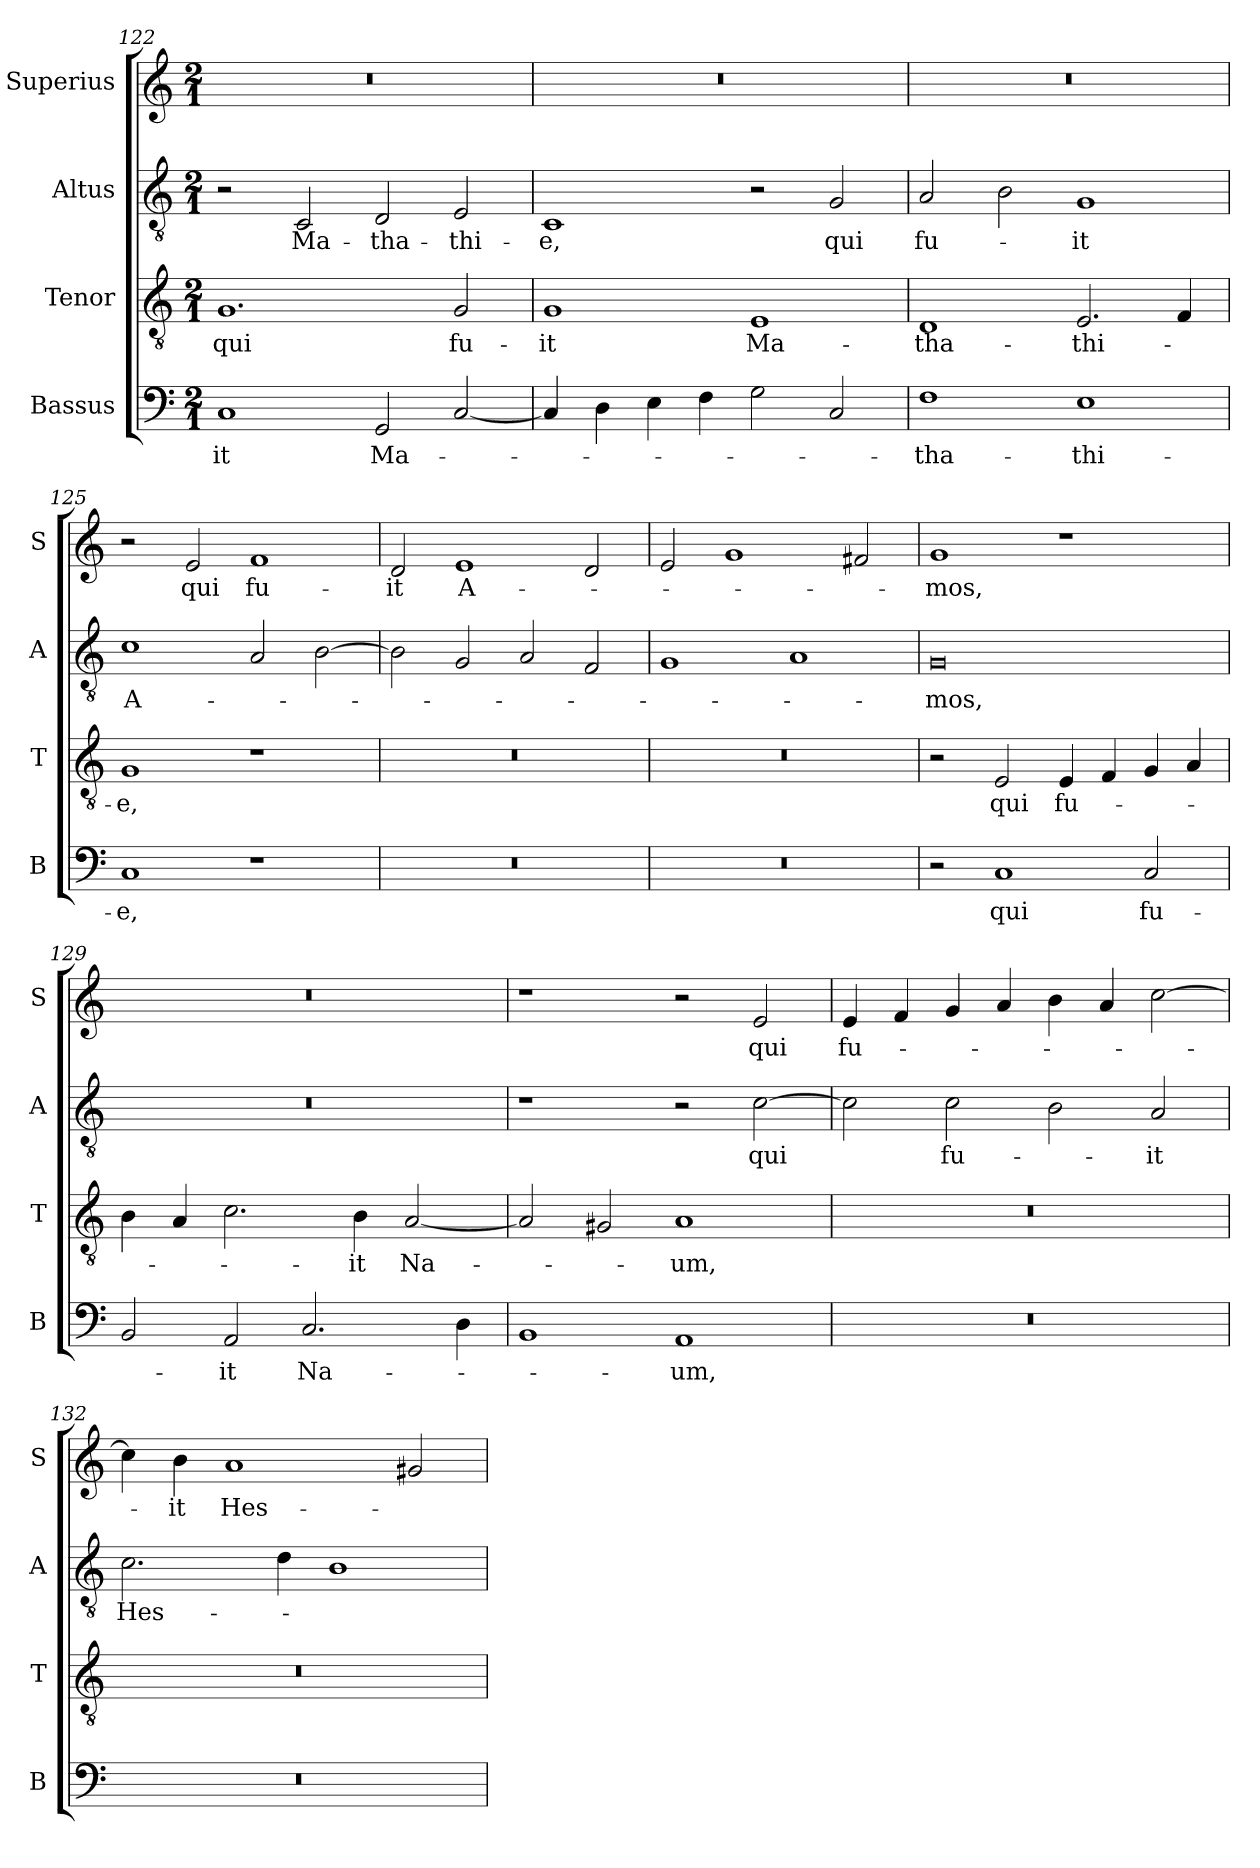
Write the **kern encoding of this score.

**kern	**text	**kern	**text	**kern	**text	**kern	**text
*part4	*part4	*part3	*part3	*part2	*part2	*part1	*part1
*staff4	*staff4	*staff3	*staff3	*staff2	*staff2	*staff1	*staff1
*I"Bassus	*	*I"Tenor	*	*I"Altus	*	*I"Superius	*
*I'B	*	*I'T	*	*I'A	*	*I'S	*
*clefF4	*	*clefGv2	*	*clefGv2	*	*clefG2	*
*k[]	*	*k[]	*	*k[]	*	*k[]	*
*M2/1	*	*M2/1	*	*M2/1	*	*M2/1	*
=122	=122	=122	=122	=122	=122	=122	=122
1C	-it	1.G	qui	2r	.	0r	.
.	.	.	.	2C/	Ma-	.	.
2GG/	Ma-	.	.	2D/	-tha-	.	.
[2C/	.	2G/	fu-	2E/	-thi-	.	.
=123	=123	=123	=123	=123	=123	=123	=123
4C/]	.	1G	-it	1C	-e,	0r	.
4D\	.	.	.	.	.	.	.
4E\	.	.	.	.	.	.	.
4F\	.	.	.	.	.	.	.
2G\	.	1E	Ma-	2r	.	.	.
2C/	.	.	.	2G/	qui	.	.
=124	=124	=124	=124	=124	=124	=124	=124
1F	-tha-	1D	-tha-	2A/	fu-	0r	.
.	.	.	.	2B\	.	.	.
1E	thi-	2.E/	-thi-	1G	-it	.	.
.	.	4F/	.	.	.	.	.
=125	=125	=125	=125	=125	=125	=125	=125
1C	-e,	1G	-e,	1c	A-	2r	.
.	.	.	.	.	.	2e/	qui
1r	.	1r	.	2A/	.	1f	fu-
.	.	.	.	[2B\	.	.	.
=126	=126	=126	=126	=126	=126	=126	=126
0r	.	0r	.	2B\]	.	2d/	-it
.	.	.	.	2G/	.	1e	A-
.	.	.	.	2A/	.	.	.
.	.	.	.	2F/	.	2d/	.
=127	=127	=127	=127	=127	=127	=127	=127
0r	.	0r	.	1G	.	2e/	.
.	.	.	.	.	.	1g	.
.	.	.	.	1A	.	.	.
.	.	.	.	.	.	2f#X/	.
=128	=128	=128	=128	=128	=128	=128	=128
2r	.	2r	.	0G	-mos,	1g	-mos,
1C	qui	2E/	qui	.	.	.	.
.	.	4E/	fu-	.	.	1r	.
.	.	4F/	.	.	.	.	.
2C/	fu-	4G/	.	.	.	.	.
.	.	4A/	.	.	.	.	.
=129	=129	=129	=129	=129	=129	=129	=129
2BB/	.	4B\	.	0r	.	0r	.
.	.	4A/	.	.	.	.	.
2AA/	-it	2.c\	.	.	.	.	.
2.C/	Na-	.	.	.	.	.	.
.	.	4B\	-it	.	.	.	.
.	.	[2A/	Na-	.	.	.	.
4D\	.	.	.	.	.	.	.
=130	=130	=130	=130	=130	=130	=130	=130
1BB	.	2A/]	.	1r	.	1r	.
.	.	2G#X/	.	.	.	.	.
1AA	-um,	1A	-um,	2r	.	2r	.
.	.	.	.	[2c\	qui	2e/	qui
=131	=131	=131	=131	=131	=131	=131	=131
0r	.	0r	.	2c\]	.	4e/	fu-
.	.	.	.	.	.	4f/	.
.	.	.	.	2c\	fu-	4g/	.
.	.	.	.	.	.	4a/	.
.	.	.	.	2B\	.	4b\	.
.	.	.	.	.	.	4a/	.
.	.	.	.	2A/	-it	[2cc\	.
=132	=132	=132	=132	=132	=132	=132	=132
0r	.	0r	.	2.c\	Hes-	4cc\]	.
.	.	.	.	.	.	4b\	-it
.	.	.	.	.	.	1a	Hes-
.	.	.	.	4d\	.	.	.
.	.	.	.	1B	.	.	.
.	.	.	.	.	.	2g#X/	.
=	=	=	=	=	=	=	=
*-	*-	*-	*-	*-	*-	*-	*-
